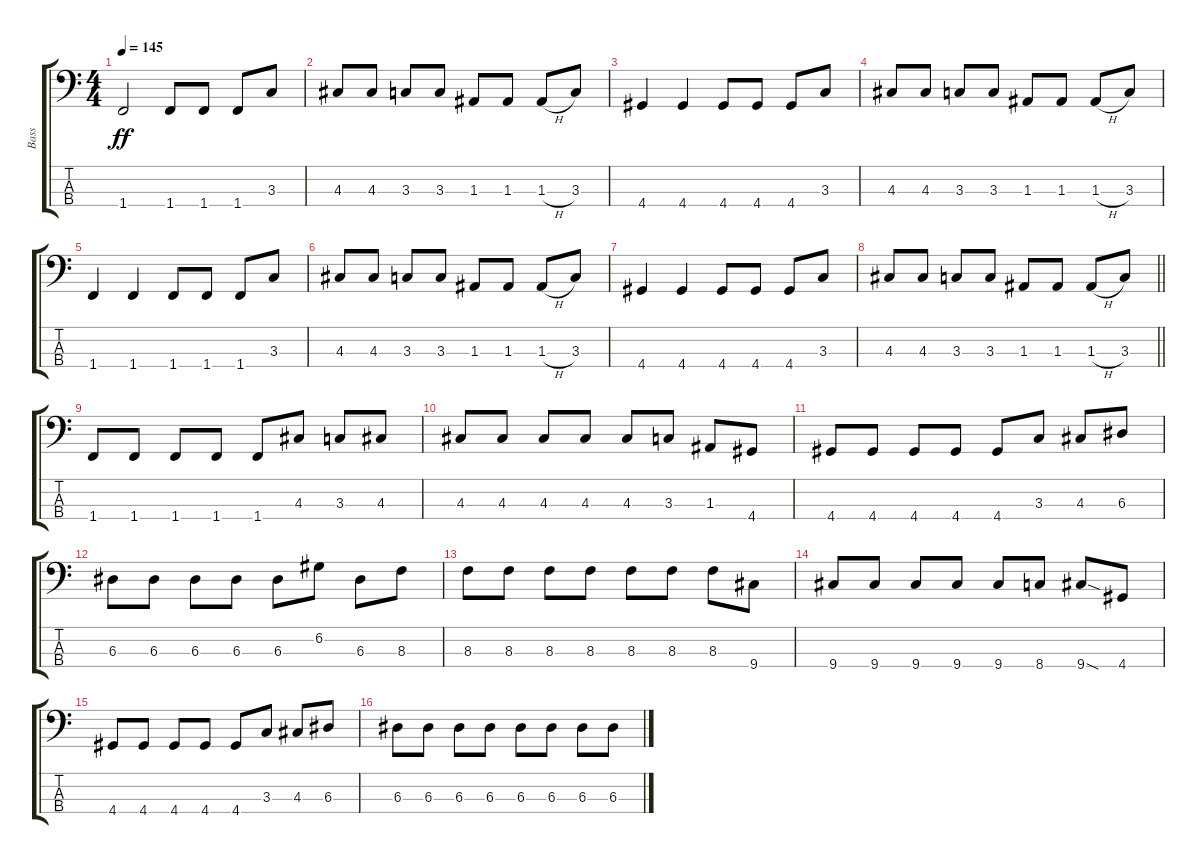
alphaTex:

\track ("Bass" "Bass") {instrument electricbassfinger}
\staff {score tabs}
\tuning (G2 D2 A1 E1) {hide}
\ts (4 4)
\tempo 145
\clef f4
\ks c
1.4.2{dy ff} 1.4.8 1.4.8 1.4.8 3.3.8 |
4.3.8 4.3.8 3.3.8 3.3.8 1.3.8 1.3.8 1.3{h}.8 3.3.8 |
4.4.4 4.4.4 4.4.8 4.4.8 4.4.8 3.3.8 |
4.3.8 4.3.8 3.3.8 3.3.8 1.3.8 1.3.8 1.3{h}.8 3.3.8 |
1.4.4 1.4.4 1.4.8 1.4.8 1.4.8 3.3.8 |
4.3.8 4.3.8 3.3.8 3.3.8 1.3.8 1.3.8 1.3{h}.8 3.3.8 |
4.4.4 4.4.4 4.4.8 4.4.8 4.4.8 3.3.8 |
\barLineRight lightlight
4.3.8 4.3.8 3.3.8 3.3.8 1.3.8 1.3.8 1.3{h}.8 3.3.8 |
1.4.8 1.4.8 1.4.8 1.4.8 1.4.8 4.3.8 3.3.8 4.3.8 |
4.3.8 4.3.8 4.3.8 4.3.8 4.3.8 3.3.8 1.3.8 4.4.8 |
4.4.8 4.4.8 4.4.8 4.4.8 4.4.8 3.3.8 4.3.8 6.3.8 |
6.3.8 6.3.8 6.3.8 6.3.8 6.3.8 6.2.8 6.3.8 8.3.8 |
8.3.8 8.3.8 8.3.8 8.3.8 8.3.8 8.3.8 8.3.8 9.4.8 |
9.4.8 9.4.8 9.4.8 9.4.8 9.4.8 8.4.8 9.4{sod}.8 4.4.8 |
4.4.8 4.4.8 4.4.8 4.4.8 4.4.8 3.3.8 4.3.8 6.3.8 |
6.3.8 6.3.8 6.3.8 6.3.8 6.3.8 6.3.8 6.3.8 6.3.8
